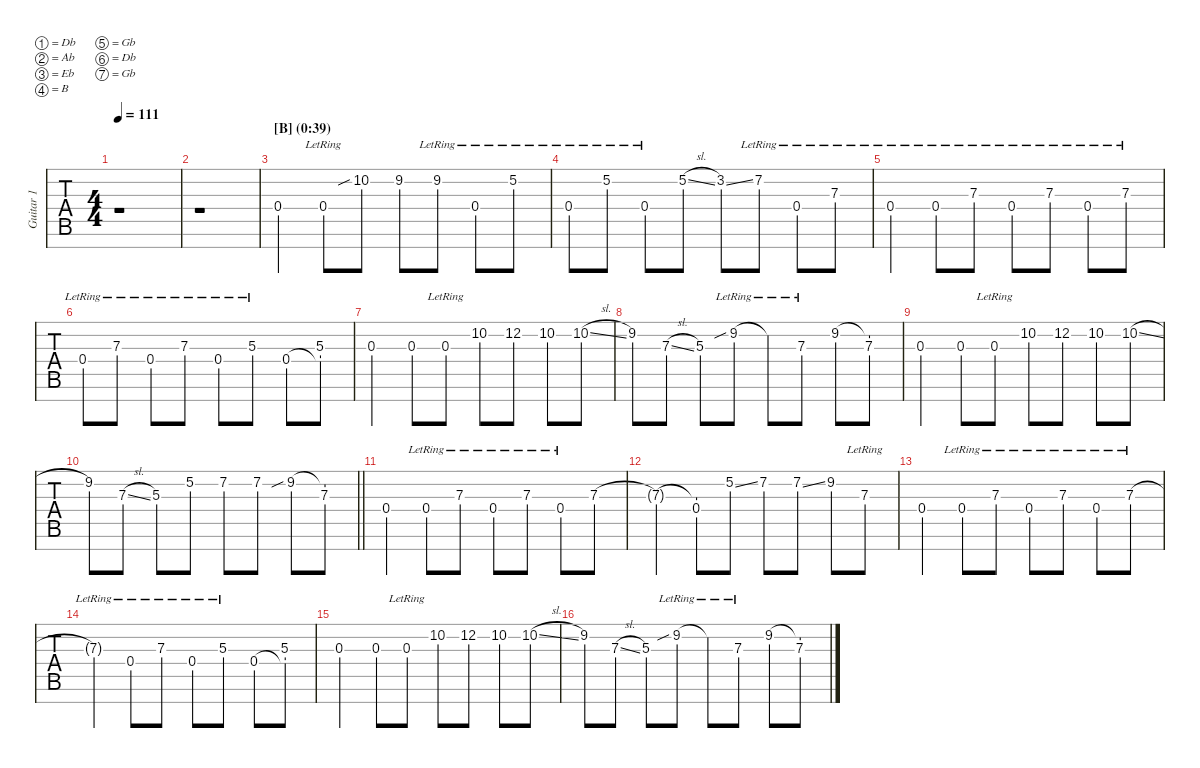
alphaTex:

\defaultSystemsLayout 4
\hideDynamics
\bracketExtendMode nobrackets
\multiTrackTrackNamePolicy allsystems
\firstSystemTrackNameMode fullname
\otherSystemsTrackNameMode fullname
\otherSystemsTrackNameOrientation horizontal
\track ("Guitar 1" "Gtr. 1") {instrument overdrivenguitar}
\staff {tabs}
\tuning (Db4 Ab3 Eb3 B2 Gb2 Db2 Gb1)
\ts (4 4)
\scale
0.996164
\tempo 111
\accidentals auto
\clef g2
\ottava regular
\simile none
\ks c
r.1{dy mf} |
\scale
1.01151 r.1 |
\section ("" "[B] (0:39)")
\scale
1.00077 0.4.4 0.4{lr}.8 10.2{sib acc #}.8 9.2.8 9.2{lr}.8 0.4{lr}.8 5.2{lr acc #}.8 |
\scale
1.00077 0.4{lr}.8 5.2{lr acc #}.8 0.4{lr}.8 5.2{sl acc #}.8 3.2{ss}.8 7.2{lr acc #}.8 0.4{lr}.8 7.3{lr acc #}.8 |
\scale
1.00192 0.4{lr}.4 0.4{lr}.8 7.3{lr acc #}.8 0.4{lr}.8 7.3{lr acc #}.8 0.4{lr}.8 7.3{lr acc #}.8 |
\scale
0.996538 0.4{lr}.8 7.3{lr acc #}.8 0.4{lr}.8 7.3{lr acc #}.8 0.4{lr}.8 5.3{lr acc #}.8 0.4.8 (5.3{acc #} 0.4{t}).8 |
\scale
1.00078 0.3{acc #}.4 0.3{acc #}.8 0.3{lr acc #}.8 10.2{acc #}.8 12.2{acc #}.8 10.2{acc #}.8 10.2{sl acc #}.8 |
\scale
1.00078 9.2.8 7.3{sl acc #}.8 5.3{acc #}.8 9.2{sib lr}.8 9.2{lr t}.8 7.3{lr acc #}.8 9.2.8 (7.3{acc #} 9.2{t}).8 |
\scale
1.00233 0.3{acc #}.4 0.3{acc #}.8 0.3{lr acc #}.8 10.2{acc #}.8 12.2{acc #}.8 10.2{acc #}.8 10.2{sl acc #}.8 |
\scale
0.996111
\barLineRight lightlight
9.2.8 7.3{sl acc #}.8 5.3{acc #}.8 5.2{acc #}.8 7.2{acc #}.8 7.2{acc #}.8 9.2{sib}.8 (7.3{acc #} 9.2{t}).8 |
\scale
1.00077 0.4.4 0.4{lr}.8 7.3{lr acc #}.8 0.4{lr}.8 7.3{lr acc #}.8 0.4{lr}.8 7.3{acc #}.8 |
\scale
1.00077 7.3{t acc #}.4 (0.4 7.3{t acc #}).8 5.2{ss acc #}.8 7.2{acc #}.8 7.2{ss acc #}.8 9.2.8 7.3{lr acc #}.8 |
\scale
1.00192 0.4.4 0.4{lr}.8 7.3{lr acc #}.8 0.4{lr}.8 7.3{lr acc #}.8 0.4{lr}.8 7.3{lr acc #}.8 |
\scale
0.996538 7.3{lr t acc #}.4 0.4{lr}.8 7.3{lr acc #}.8 0.4{lr}.8 5.3{lr acc #}.8 0.4.8 (5.3{acc #} 0.4{t}).8 |
\scale
1.00078 0.3{acc #}.4 0.3{acc #}.8 0.3{lr acc #}.8 10.2{acc #}.8 12.2{acc #}.8 10.2{acc #}.8 10.2{sl acc #}.8 |
\scale
1.00078 9.2.8 7.3{sl acc #}.8 5.3{acc #}.8 9.2{sib lr}.8 9.2{lr t}.8 7.3{lr acc #}.8 9.2.8 (7.3{acc #} 9.2{t}).8
